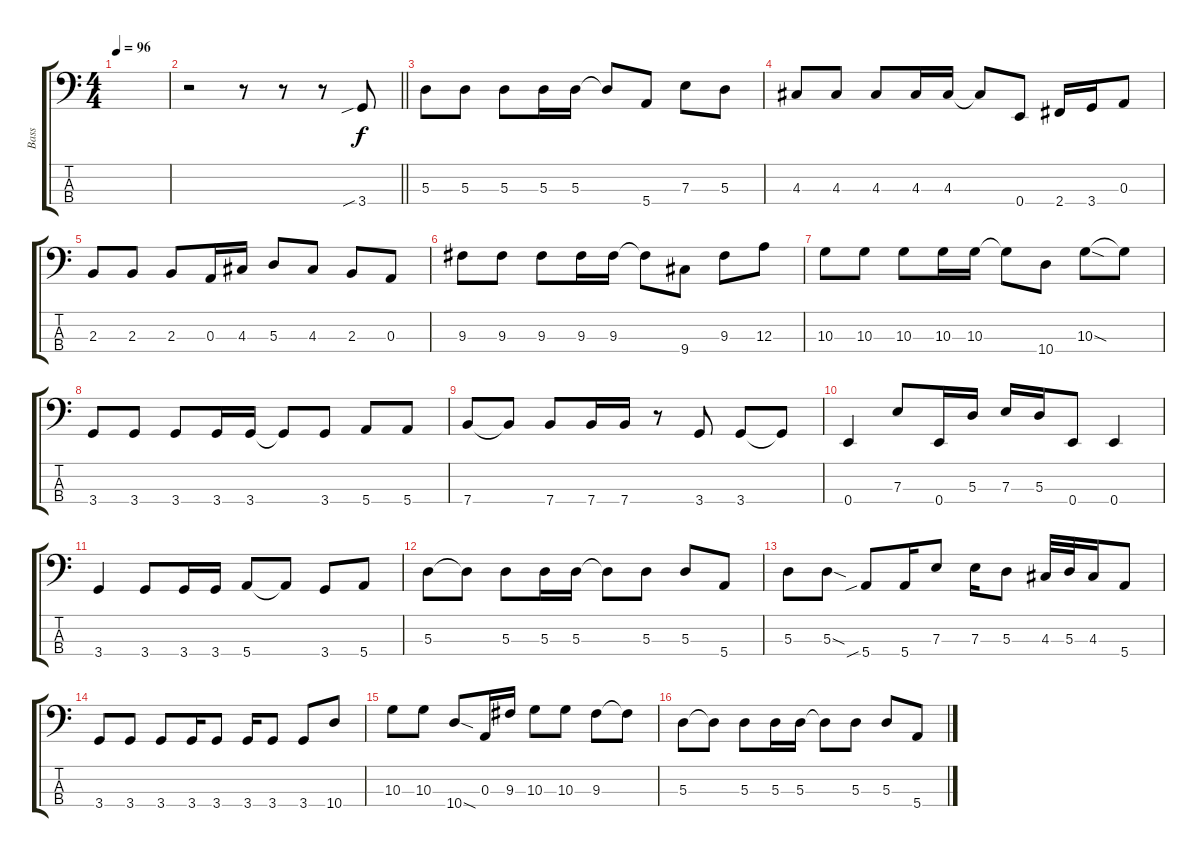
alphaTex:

\track ("Bass" "Bass") {instrument electricbassfinger}
\staff {score tabs}
\tuning (G2 D2 A1 E1) {hide}
\ts (4 4)
\tempo 96
\clef f4
\ks c
|
\barLineRight lightlight
r.2 r.8 r.8 r.8 3.4{sib}.8 |
\section ("" "")
5.3.8 5.3.8 5.3.8 5.3.16 5.3.16 5.3{t}.8 5.4.8 7.3.8 5.3.8 |
4.3.8 4.3.8 4.3.8 4.3.16 4.3.16 4.3{t}.8 0.4.8 2.4.16 3.4.16 0.3.8 |
2.3.8 2.3.8 2.3.8 0.3.16 4.3.16 5.3.8 4.3.8 2.3.8 0.3.8 |
9.3.8 9.3.8 9.3.8 9.3.16 9.3.16 9.3{t}.8 9.4.8 9.3.8 12.3.8 |
10.3.8 10.3.8 10.3.8 10.3.16 10.3.16 10.3{t}.8 10.4.8 10.3{sod}.8 10.3{t}.8 |
3.4.8 3.4.8 3.4.8 3.4.16 3.4.16 3.4{t}.8 3.4.8 5.4.8 5.4.8 |
7.4.8 7.4{t}.8 7.4.8 7.4.16 7.4.16 r.8 3.4.8 3.4.8 3.4{t}.8 |
0.4.4 7.3.8 0.4.16 5.3.16 7.3.16 5.3.16 0.4.8 0.4.4 |
3.4.4 3.4.8 3.4.16 3.4.16 5.4.8 5.4{t}.8 3.4.8 5.4.8 |
5.3.8 5.3{t}.8 5.3.8 5.3.16 5.3.16 5.3{t}.8 5.3.8 5.3.8 5.4.8 |
5.3.8 5.3{sod}.8 5.4{sib}.8 5.4.16 7.3.8 7.3.16 5.3.8 4.3.32 5.3.32 4.3.16 5.4.8 |
3.4.8 3.4.8 3.4.8 3.4.16 3.4.8 3.4.16 3.4.8 3.4.8 10.4.8 |
10.3.8 10.3.8 10.4{sod}.8 0.3.16 9.3.16 10.3.8 10.3.8 9.3.8 9.3{t}.8 |
5.3.8 5.3{t}.8 5.3.8 5.3.16 5.3.16 5.3{t}.8 5.3.8 5.3.8 5.4.8
